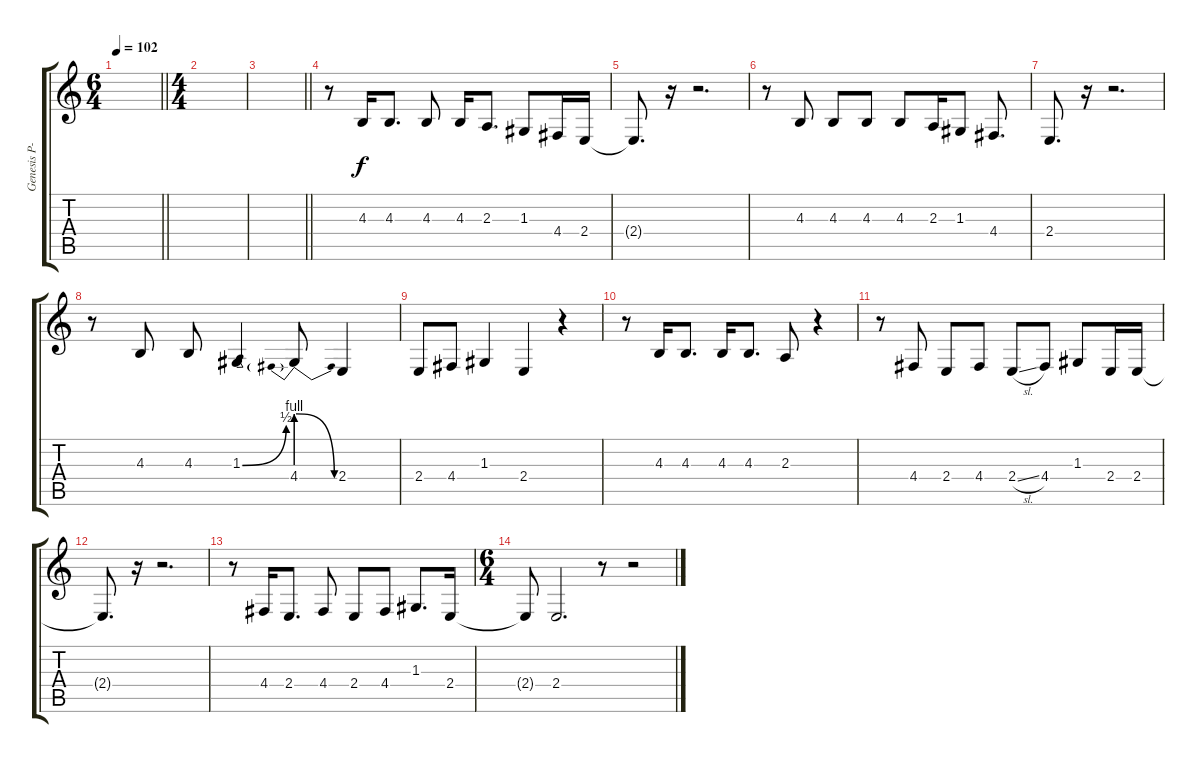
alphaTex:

\track ("Genesis P-Orridge" "Genesis P-") {instrument ocarina}
\staff {score tabs}
\tuning (E4 B3 G3 D3 A2 E2) {hide}
\ts (6 4)
\tempo 102
\clef g2
\barLineRight lightlight
\ks c
|
\ts (4 4)
|
\barLineRight lightlight
|
\section ("" "")
r.8 4.3.16 4.3.8{d} 4.3.8 4.3.16 2.3.8{d} 1.3.8 4.4.16 2.4.16 |
2.4{t}.8{d} r.16 r.2{d} |
r.8 4.3.8 4.3.8 4.3.8 4.3.8 2.3.16 1.3.8 4.4.8{d} |
2.4.8{d} r.16 r.2{d} |
r.8 4.3.8 4.3.8 1.3{be (bend 0 0 60 2)}.4 4.4{be (prebendrelease 0 4 60 0)}.8 2.4.4 |
2.4.8 4.4.8 1.3.4 2.4.4 r.4 |
r.8 4.3.16 4.3.8{d} 4.3.16 4.3.8{d} 2.3.8 r.4 |
r.8 4.4.8 2.4.8 4.4.8 2.4{sl}.8 4.4.8 1.3.8 2.4.16 2.4.16 |
2.4{t}.8{d} r.16 r.2{d} |
r.8 4.4.16 2.4.8{d} 4.4.8 2.4.8 4.4.8 1.3.8{d} 2.4.16 |
\ts (6 4)
2.4{t}.8 2.4.2{d} r.8 r.2
